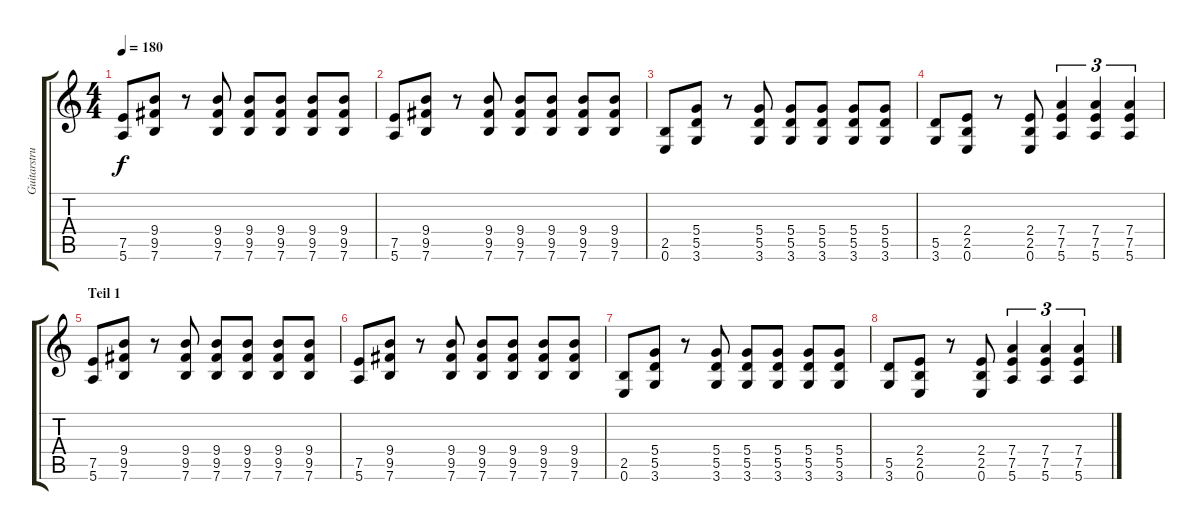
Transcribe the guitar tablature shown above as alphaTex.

\track ("Guitarstruki" "Guitarstru") {instrument distortionguitar}
\staff {score tabs}
\tuning (E4 B3 G3 D3 A2 E2) {hide}
\ts (4 4)
\tempo 180
\clef g2
\ks c
(7.5 5.6).8{dy f instrument distortionguitar} (9.4 9.5 7.6).8 r.8 (9.4 9.5 7.6).8 (9.4 9.5 7.6).8 (9.4 9.5 7.6).8 (9.4 9.5 7.6).8 (9.4 9.5 7.6).8 |
(7.5 5.6).8 (9.4 9.5 7.6).8 r.8 (9.4 9.5 7.6).8 (9.4 9.5 7.6).8 (9.4 9.5 7.6).8 (9.4 9.5 7.6).8 (9.4 9.5 7.6).8 |
(2.5 0.6).8 (5.4 5.5 3.6).8 r.8 (5.4 5.5 3.6).8 (5.4 5.5 3.6).8 (5.4 5.5 3.6).8 (5.4 5.5 3.6).8 (5.4 5.5 3.6).8 |
(5.5 3.6).8 (2.4 2.5 0.6).8 r.8 (2.4 2.5 0.6).8 (7.4 7.5 5.6).4{tu (3 2)} (7.4 7.5 5.6).4{tu (3 2)} (7.4 7.5 5.6).4{tu (3 2)} |
\section ("" "Teil 1")
(7.5 5.6).8 (9.4 9.5 7.6).8 r.8 (9.4 9.5 7.6).8 (9.4 9.5 7.6).8 (9.4 9.5 7.6).8 (9.4 9.5 7.6).8 (9.4 9.5 7.6).8 |
(7.5 5.6).8 (9.4 9.5 7.6).8 r.8 (9.4 9.5 7.6).8 (9.4 9.5 7.6).8 (9.4 9.5 7.6).8 (9.4 9.5 7.6).8 (9.4 9.5 7.6).8 |
(2.5 0.6).8 (5.4 5.5 3.6).8 r.8 (5.4 5.5 3.6).8 (5.4 5.5 3.6).8 (5.4 5.5 3.6).8 (5.4 5.5 3.6).8 (5.4 5.5 3.6).8 |
(5.5 3.6).8 (2.4 2.5 0.6).8 r.8 (2.4 2.5 0.6).8 (7.4 7.5 5.6).4{tu (3 2)} (7.4 7.5 5.6).4{tu (3 2)} (7.4 7.5 5.6).4{tu (3 2)}
